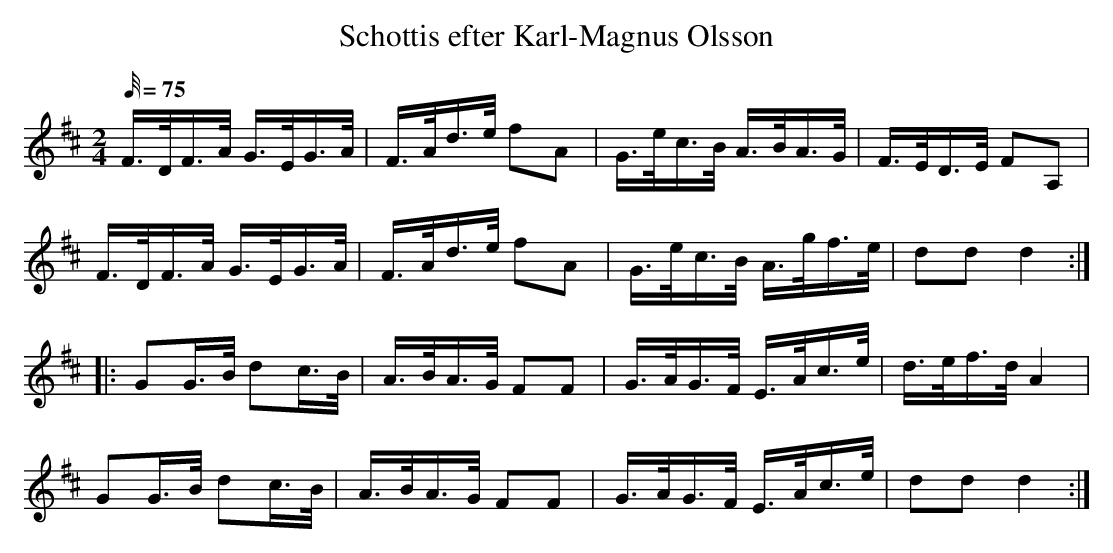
X:1
T:Schottis efter Karl-Magnus Olsson
M:2/4
L:1/32
Q:75
K:D
O:Ringamåla, Blekinge
F3DF3A G3EG3A | F3Ad3e f4A4 | G3ec3B A3BA3G | F3ED3E F4A,4 |
F3DF3A G3EG3A | F3Ad3e f4A4 | G3ec3B A3gf3e | d4d4 d8 :|
|: G4G3B d4c3B | A3BA3G F4F4 | G3AG3F E3Ac3e | d3ef3d A8 |
 G4G3B d4c3B | A3BA3G F4F4 | G3AG3F E3Ac3e | d4d4 d8 :|
